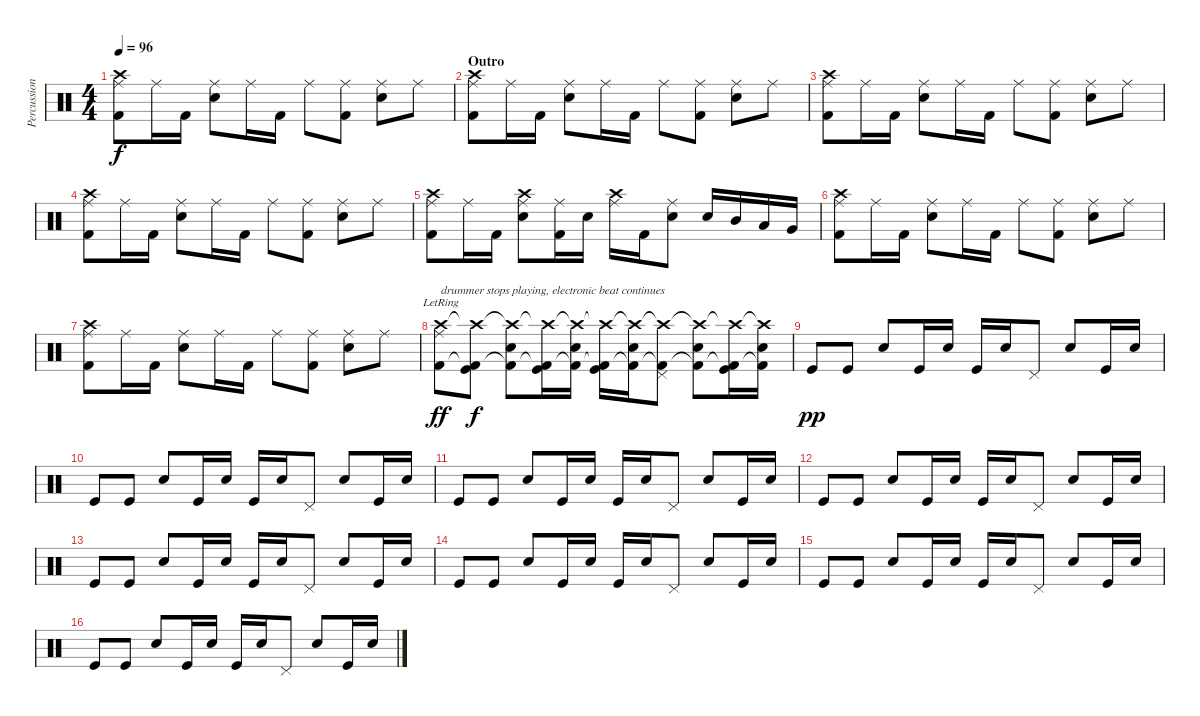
\track ("Percussion" "Percussion") {instrument percussion}
\staff {score}
\articulation defaults
\ts (4 4)
\tempo 96
\clef neutral
\ks c
("Crash high (hit)" "Ride (middle)" "Kick (hit) 2").8{dy f} "Ride (middle)".16 "Kick (hit) 2".16 ("Ride (middle)" "Electric Snare (hit)").8 "Ride (middle)".16 "Kick (hit) 2".16 "Ride (middle)".8 ("Ride (middle)" "Kick (hit) 2").8 ("Ride (middle)" "Electric Snare (hit)").8 "Ride (middle)".8 |
\section ("" "Outro")
("Crash high (hit)" "Ride (middle)" "Kick (hit) 2").8 "Ride (middle)".16 "Kick (hit) 2".16 ("Ride (middle)" "Electric Snare (hit)").8 "Ride (middle)".16 "Kick (hit) 2".16 "Ride (middle)".8 ("Ride (middle)" "Kick (hit) 2").8 ("Ride (middle)" "Electric Snare (hit)").8 "Ride (middle)".8 |
("Crash high (hit)" "Ride (middle)" "Kick (hit) 2").8 "Ride (middle)".16 "Kick (hit) 2".16 ("Ride (middle)" "Electric Snare (hit)").8 "Ride (middle)".16 "Kick (hit) 2".16 "Ride (middle)".8 ("Ride (middle)" "Kick (hit) 2").8 ("Ride (middle)" "Electric Snare (hit)").8 "Ride (middle)".8 |
("Crash high (hit)" "Ride (middle)" "Kick (hit) 2").8 "Ride (middle)".16 "Kick (hit) 2".16 ("Ride (middle)" "Electric Snare (hit)").8 "Ride (middle)".16 "Kick (hit) 2".16 "Ride (middle)".8 ("Ride (middle)" "Kick (hit) 2").8 ("Ride (middle)" "Electric Snare (hit)").8 "Ride (middle)".8 |
("Crash high (hit)" "Ride (middle)" "Kick (hit) 2").8 "Ride (middle)".16 "Kick (hit) 2".16 ("Crash high (hit)" "Ride (middle)" "Electric Snare (hit)").8 ("Ride (middle)" "Kick (hit) 2").16 "Electric Snare (hit)".16 ("Crash high (hit)" "Ride (middle)").16 "Kick (hit) 2".16 ("Ride (middle)" "Electric Snare (hit)").8 "Electric Snare (hit)".16 "Mid Tom (hit)".16 "Low Tom (hit)".16 "Very Low Tom (hit)".16 |
("Crash high (hit)" "Ride (middle)" "Kick (hit) 2").8 "Ride (middle)".16 "Kick (hit) 2".16 ("Ride (middle)" "Electric Snare (hit)").8 "Ride (middle)".16 "Kick (hit) 2".16 "Ride (middle)".8 ("Ride (middle)" "Kick (hit) 2").8 ("Ride (middle)" "Electric Snare (hit)").8 "Ride (middle)".8 |
("Crash high (hit)" "Ride (middle)" "Kick (hit) 2").8 "Ride (middle)".16 "Kick (hit) 2".16 ("Ride (middle)" "Electric Snare (hit)").8 "Ride (middle)".16 "Kick (hit) 2".16 "Ride (middle)".8 ("Ride (middle)" "Kick (hit) 2").8 ("Ride (middle)" "Electric Snare (hit)").8 "Ride (middle)".8 |
("Crash high (hit)"{lr} "Ride (middle)"{lr} "Kick (hit) 2"{lr}).8{txt "drummer stops playing, electronic beat continues" dy ff} ("Crash high (hit)"{t} "Kick (hit)" "Kick (hit) 2"{t}).8{dy f} ("Crash high (hit)"{t} "Hand Clap (hit)" "Kick (hit) 2"{t}).8 ("Crash high (hit)"{t} "Kick (hit)" "Kick (hit) 2"{t}).16 ("Crash high (hit)"{t} "Hand Clap (hit)" "Kick (hit) 2"{t}).16 ("Crash high (hit)"{t} "Kick (hit)" "Kick (hit) 2"{t}).16 ("Crash high (hit)"{t} "Hand Clap (hit)" "Kick (hit) 2"{t}).16 ("Crash high (hit)"{t} "Pedal Hi-Hat (hit)" "Kick (hit) 2"{t}).8 ("Crash high (hit)"{t} "Hand Clap (hit)" "Kick (hit) 2"{t}).8 ("Crash high (hit)"{t} "Kick (hit)" "Kick (hit) 2"{t}).16 ("Crash high (hit)"{t} "Hand Clap (hit)" "Kick (hit) 2"{t}).16 |
"Kick (hit)".8{dy pp} "Kick (hit)".8 "Hand Clap (hit)".8 "Kick (hit)".16 "Hand Clap (hit)".16 "Kick (hit)".16 "Hand Clap (hit)".16 "Pedal Hi-Hat (hit)".8 "Hand Clap (hit)".8 "Kick (hit)".16 "Hand Clap (hit)".16 |
"Kick (hit)".8 "Kick (hit)".8 "Hand Clap (hit)".8 "Kick (hit)".16 "Hand Clap (hit)".16 "Kick (hit)".16 "Hand Clap (hit)".16 "Pedal Hi-Hat (hit)".8 "Hand Clap (hit)".8 "Kick (hit)".16 "Hand Clap (hit)".16 |
"Kick (hit)".8 "Kick (hit)".8 "Hand Clap (hit)".8 "Kick (hit)".16 "Hand Clap (hit)".16 "Kick (hit)".16 "Hand Clap (hit)".16 "Pedal Hi-Hat (hit)".8 "Hand Clap (hit)".8 "Kick (hit)".16 "Hand Clap (hit)".16 |
"Kick (hit)".8 "Kick (hit)".8 "Hand Clap (hit)".8 "Kick (hit)".16 "Hand Clap (hit)".16 "Kick (hit)".16 "Hand Clap (hit)".16 "Pedal Hi-Hat (hit)".8 "Hand Clap (hit)".8 "Kick (hit)".16 "Hand Clap (hit)".16 |
"Kick (hit)".8 "Kick (hit)".8 "Hand Clap (hit)".8 "Kick (hit)".16 "Hand Clap (hit)".16 "Kick (hit)".16 "Hand Clap (hit)".16 "Pedal Hi-Hat (hit)".8 "Hand Clap (hit)".8 "Kick (hit)".16 "Hand Clap (hit)".16 |
"Kick (hit)".8 "Kick (hit)".8 "Hand Clap (hit)".8 "Kick (hit)".16 "Hand Clap (hit)".16 "Kick (hit)".16 "Hand Clap (hit)".16 "Pedal Hi-Hat (hit)".8 "Hand Clap (hit)".8 "Kick (hit)".16 "Hand Clap (hit)".16 |
"Kick (hit)".8 "Kick (hit)".8 "Hand Clap (hit)".8 "Kick (hit)".16 "Hand Clap (hit)".16 "Kick (hit)".16 "Hand Clap (hit)".16 "Pedal Hi-Hat (hit)".8 "Hand Clap (hit)".8 "Kick (hit)".16 "Hand Clap (hit)".16 |
"Kick (hit)".8 "Kick (hit)".8 "Hand Clap (hit)".8 "Kick (hit)".16 "Hand Clap (hit)".16 "Kick (hit)".16 "Hand Clap (hit)".16 "Pedal Hi-Hat (hit)".8 "Hand Clap (hit)".8 "Kick (hit)".16 "Hand Clap (hit)".16
